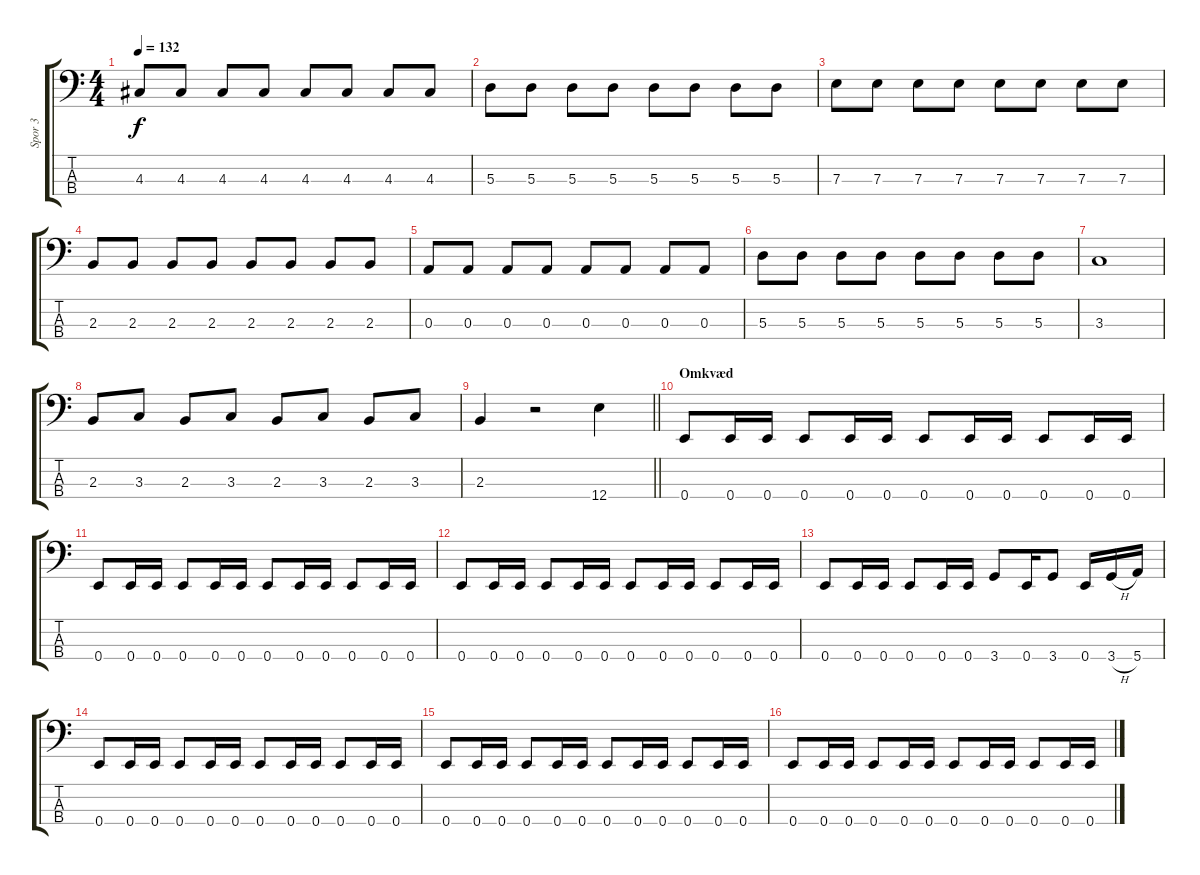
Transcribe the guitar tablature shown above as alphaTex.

\track ("Spor 3" "Spor 3") {instrument electricbassfinger}
\staff {score tabs}
\tuning (G2 D2 A1 E1) {hide}
\ts (4 4)
\tempo 132
\clef f4
\ks c
4.3.8{dy f} 4.3.8 4.3.8 4.3.8 4.3.8 4.3.8 4.3.8 4.3.8 |
5.3.8 5.3.8 5.3.8 5.3.8 5.3.8 5.3.8 5.3.8 5.3.8 |
7.3.8 7.3.8 7.3.8 7.3.8 7.3.8 7.3.8 7.3.8 7.3.8 |
2.3.8 2.3.8 2.3.8 2.3.8 2.3.8 2.3.8 2.3.8 2.3.8 |
0.3.8 0.3.8 0.3.8 0.3.8 0.3.8 0.3.8 0.3.8 0.3.8 |
5.3.8 5.3.8 5.3.8 5.3.8 5.3.8 5.3.8 5.3.8 5.3.8 |
3.3.1 |
2.3.8 3.3.8 2.3.8 3.3.8 2.3.8 3.3.8 2.3.8 3.3.8 |
\barLineRight lightlight
2.3.4 r.2 12.4.4 |
\section ("" "Omkvæd")
0.4.8 0.4.16 0.4.16 0.4.8 0.4.16 0.4.16 0.4.8 0.4.16 0.4.16 0.4.8 0.4.16 0.4.16 |
0.4.8 0.4.16 0.4.16 0.4.8 0.4.16 0.4.16 0.4.8 0.4.16 0.4.16 0.4.8 0.4.16 0.4.16 |
0.4.8 0.4.16 0.4.16 0.4.8 0.4.16 0.4.16 0.4.8 0.4.16 0.4.16 0.4.8 0.4.16 0.4.16 |
0.4.8 0.4.16 0.4.16 0.4.8 0.4.16 0.4.16 3.4.8 0.4.16 3.4.8 0.4.16 3.4{h}.16 5.4.16 |
0.4.8 0.4.16 0.4.16 0.4.8 0.4.16 0.4.16 0.4.8 0.4.16 0.4.16 0.4.8 0.4.16 0.4.16 |
0.4.8 0.4.16 0.4.16 0.4.8 0.4.16 0.4.16 0.4.8 0.4.16 0.4.16 0.4.8 0.4.16 0.4.16 |
0.4.8 0.4.16 0.4.16 0.4.8 0.4.16 0.4.16 0.4.8 0.4.16 0.4.16 0.4.8 0.4.16 0.4.16
